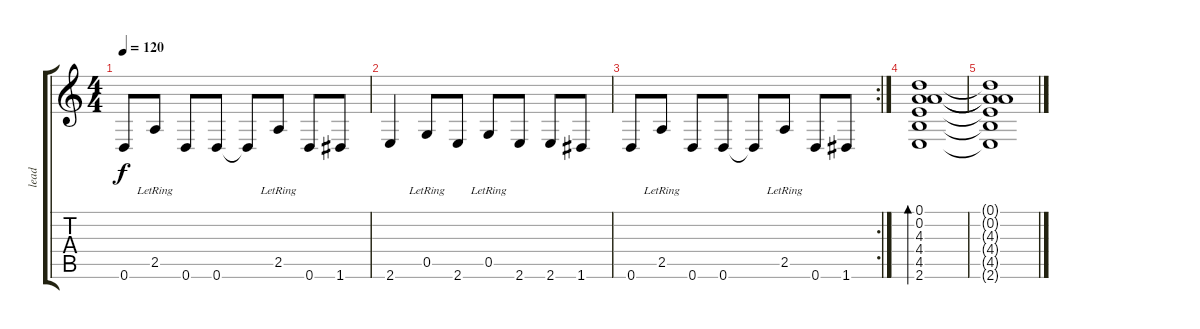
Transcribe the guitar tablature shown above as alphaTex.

\track ("lead" "lead") {instrument acousticguitarsteel}
\staff {score tabs}
\tuning (D4 A3 F3 C3 G2 D2) {hide}
\ts (4 4)
\tempo 120
\clef g2
\ks c
0.6.8{dy f} 2.5{lr}.8 0.6.8 0.6.8 0.6{t}.8 2.5{lr}.8 0.6.8 1.6.8 |
2.6.4 0.5{lr}.8 2.6.8 0.5{lr}.8 2.6.8 2.6.8 1.6.8 |
\rc 2
0.6.8 2.5{lr}.8 0.6.8 0.6.8 0.6{t}.8 2.5{lr}.8 0.6.8 1.6.8 |
(0.1 0.2 4.3 4.4 4.5 2.6).1{bd 240 volume 16} |
(0.1{t} 0.2{t} 4.3{t} 4.4{t} 4.5{t} 2.6{t}).1
